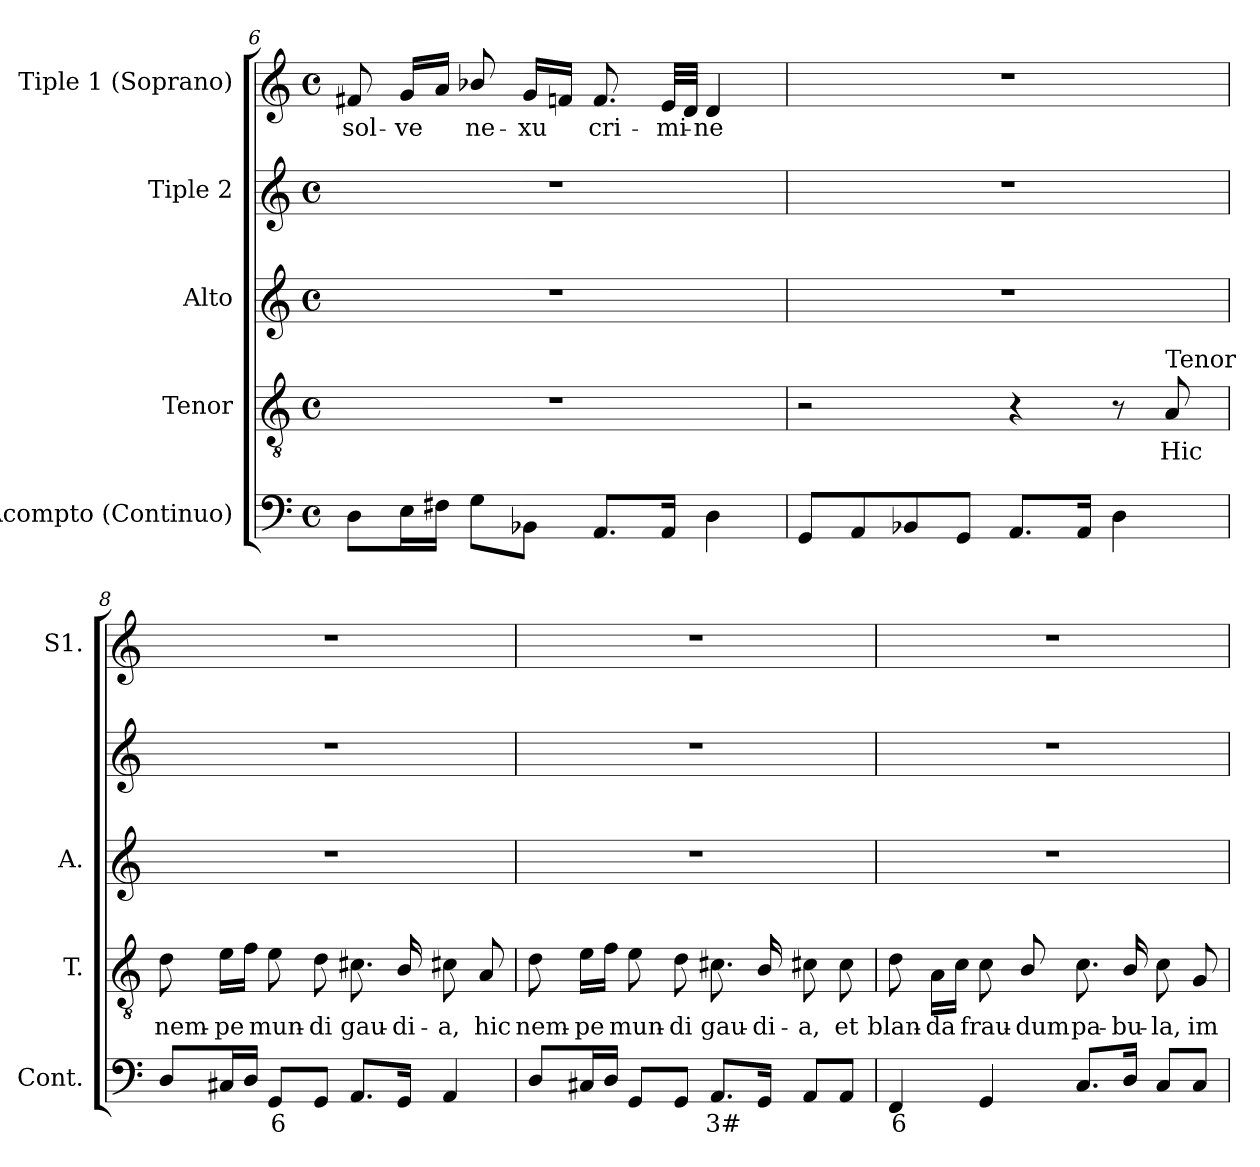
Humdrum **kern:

**kern	**text	**kern	**text	**kern	**kern	**kern	**text
*part5	*part5	*part4	*part4	*part3	*part2	*part1	*part1
*staff5	*staff5	*staff4	*staff4	*staff3	*staff2	*staff1	*staff1
*I"Acompto (Continuo)	*	*I"Tenor	*	*I"Alto	*I"Tiple  2	*I"Tiple 1 (Soprano)	*
*I'Cont.	*	*I'T.	*	*I'A.	*	*I'S1.	*
*clefF4	*	*clefGv2	*	*clefG2	*clefG2	*clefG2	*
*	*	*ITrd7c12	*	*	*	*	*
*k[]	*	*k[]	*	*k[]	*k[]	*k[]	*
*C:	*	*C:	*	*C:	*C:	*C:	*
*M4/4	*	*M4/4	*	*M4/4	*M4/4	*M4/4	*
*met(c)	*	*met(c)	*	*met(c)	*met(c)	*met(c)	*
=6	=6	=6	=6	=6	=6	=6	=6
!	!	!	!	!	!	!	!LO:LY:b:color=#000000
8Di\L	.	1r	.	1r	1r	8f#Xi/	-sol-
!	!	!	!	!	!	!	!LO:LY:b:color=#000000
16Ei\L	.	.	.	.	.	16gi/LL	-ve
16F#Xi\JJ	.	.	.	.	.	16ai/JJ	.
!	!	!	!	!	!	!	!LO:LY:b:color=#000000
8Gi\L	.	.	.	.	.	8b-Xi/	ne-
!	!	!	!	!	!	!	!LO:LY:b:color=#000000
8BB-Xi\J	.	.	.	.	.	16gi/LL	-xu
.	.	.	.	.	.	16fni/JJ	.
!	!	!	!	!	!	!	!LO:LY:b:color=#000000
8.AAi/L	.	.	.	.	.	8.fi/	cri-
!	!	!	!	!	!	!	!LO:LY:b:color=#000000
16AAi/Jk	.	.	.	.	.	32ei/LLL	-mi-
.	.	.	.	.	.	32di/JJJ	.
!	!	!	!	!	!	!	!LO:LY:b:color=#000000
4Di\	.	.	.	.	.	4di/	-ne
!!LO:LB:g=z
=7	=7	=7	=7	=7	=7	=7	=7
8GGi/L	.	2r	.	1r	1r	1r	.
8AAi/	.	.	.	.	.	.	.
8BB-Xi/	.	.	.	.	.	.	.
8GGi/J	.	.	.	.	.	.	.
8.AAi/L	.	4r	.	.	.	.	.
16AAi/Jk	.	.	.	.	.	.	.
4Di\	.	8r	.	.	.	.	.
!	!	!LO:TX:a:t=Tenor	!	!	!	!	!
!	!	!	!LO:LY:b:color=#000000	!	!	!	!
.	.	8AAi/	Hic	.	.	.	.
=8	=8	=8	=8	=8	=8	=8	=8
!	!	!	!LO:LY:b:color=#000000	!	!	!	!
8Di/L	.	8Di\	nem-	1r	1r	1r	.
!	!	!	!LO:LY:b:color=#000000	!	!	!	!
16C#Xi/L	.	16Ei\LL	-pe	.	.	.	.
16Di/JJ	.	16Fi\JJ	.	.	.	.	.
!	!LO:LY:b:color=#000000	!	!	!	!	!	!
!	!	!	!LO:LY:b:color=#000000	!	!	!	!
8GGi/L	6	8Ei\	mun-	.	.	.	.
!	!	!	!LO:LY:b:color=#000000	!	!	!	!
8GGi/J	.	8Di\	-di	.	.	.	.
!	!	!	!LO:LY:b:color=#000000	!	!	!	!
8.AAi/L	.	8.C#Xi\	gau-	.	.	.	.
!	!	!	!LO:LY:b:color=#000000	!	!	!	!
16GGi/Jk	.	16BBi/	-di-	.	.	.	.
!	!	!	!LO:LY:b:color=#000000	!	!	!	!
4AAi/	.	8C#Xi\	-a,	.	.	.	.
!	!	!	!LO:LY:b:color=#000000	!	!	!	!
.	.	8AAi/	hic	.	.	.	.
=9	=9	=9	=9	=9	=9	=9	=9
!	!	!	!LO:LY:b:color=#000000	!	!	!	!
8Di/L	.	8Di\	nem-	1r	1r	1r	.
!	!	!	!LO:LY:b:color=#000000	!	!	!	!
16C#Xi/L	.	16Ei\LL	-pe	.	.	.	.
16Di/JJ	.	16Fi\JJ	.	.	.	.	.
!	!	!	!LO:LY:b:color=#000000	!	!	!	!
8GGi/L	.	8Ei\	mun-	.	.	.	.
!	!	!	!LO:LY:b:color=#000000	!	!	!	!
8GGi/J	.	8Di\	-di	.	.	.	.
!	!LO:LY:b:color=#000000	!	!	!	!	!	!
!	!	!	!LO:LY:b:color=#000000	!	!	!	!
8.AAi/L	3#	8.C#Xi\	gau-	.	.	.	.
!	!	!	!LO:LY:b:color=#000000	!	!	!	!
16GGi/Jk	.	16BBi/	-di-	.	.	.	.
!	!	!	!LO:LY:b:color=#000000	!	!	!	!
8AAi/L	.	8C#Xi\	-a,	.	.	.	.
!	!	!	!LO:LY:b:color=#000000	!	!	!	!
8AAi/J	.	8C#i\	et	.	.	.	.
=10	=10	=10	=10	=10	=10	=10	=10
!	!LO:LY:b:color=#000000	!	!	!	!	!	!
!	!	!	!LO:LY:b:color=#000000	!	!	!	!
4FFi/	6	8Di\	blan-	1r	1r	1r	.
!	!	!	!LO:LY:b:color=#000000	!	!	!	!
.	.	16AAi\LL	-da	.	.	.	.
.	.	16Ci\JJ	.	.	.	.	.
!	!	!	!LO:LY:b:color=#000000	!	!	!	!
4GGi/	.	8Ci\	frau-	.	.	.	.
!	!	!	!LO:LY:b:color=#000000	!	!	!	!
.	.	8BBi/	-dum	.	.	.	.
!	!	!	!LO:LY:b:color=#000000	!	!	!	!
8.Ci/L	.	8.Ci\	pa-	.	.	.	.
!	!	!	!LO:LY:b:color=#000000	!	!	!	!
16Di/Jk	.	16BBi/	-bu-	.	.	.	.
!	!	!	!LO:LY:b:color=#000000	!	!	!	!
8Ci/L	.	8Ci\	-la,	.	.	.	.
!	!	!	!LO:LY:b:color=#000000	!	!	!	!
8Ci/J	.	8GGi/	im-	.	.	.	.
=	=	=	=	=	=	=	=
*-	*-	*-	*-	*-	*-	*-	*-
